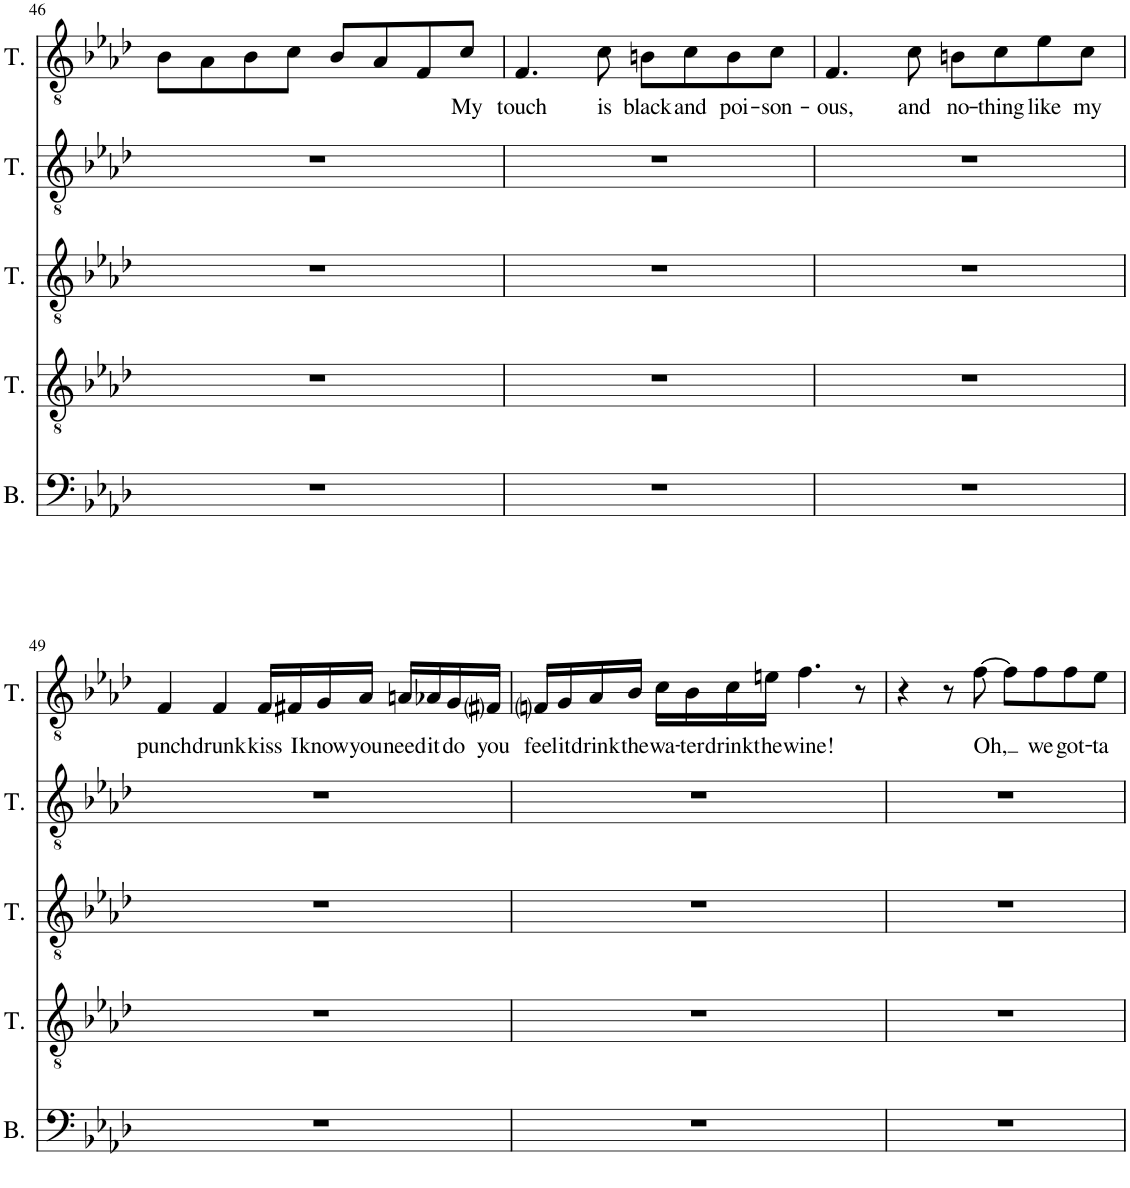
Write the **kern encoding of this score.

**kern	**kern	**kern	**kern	**kern	**text
*part5	*part4	*part3	*part2	*part1	*part1
*staff5	*staff4	*staff3	*staff2	*staff1	*staff1
*I"Bass	*I"Tenor	*I"Tenor	*I"Tenor	*I"Tenor	*
*I'B.	*I'T.	*I'T.	*I'T.	*I'T.	*
!!LO:PB:g=z
*clefF4	*clefGv2	*clefGv2	*clefGv2	*clefGv2	*
*k[b-e-a-d-]	*k[b-e-a-d-]	*k[b-e-a-d-]	*k[b-e-a-d-]	*k[b-e-a-d-]	*
*M4/4	*M4/4	*M4/4	*M4/4	*M4/4	*
=46	=46	=46	=46	=46	=46
1r	1r	1r	1r	8B-\L	.
.	.	.	.	8A-\	.
.	.	.	.	8B-\	.
.	.	.	.	8c\J	.
.	.	.	.	8B-/L	.
.	.	.	.	8A-/	.
.	.	.	.	8F/	.
!	!	!	!	!	!LO:LY:b
.	.	.	.	8c/J	My
=47	=47	=47	=47	=47	=47
!	!	!	!	!	!LO:LY:b
1r	1r	1r	1r	4.F/	touch
!	!	!	!	!	!LO:LY:b
.	.	.	.	8c\	is
!	!	!	!	!	!LO:LY:b
.	.	.	.	8Bn\L	black
!	!	!	!	!	!LO:LY:b
.	.	.	.	8c\	and
!	!	!	!	!	!LO:LY:b
.	.	.	.	8B\	poi-
!	!	!	!	!	!LO:LY:b
.	.	.	.	8c\J	-son-
=48	=48	=48	=48	=48	=48
!	!	!	!	!	!LO:LY:b
1r	1r	1r	1r	4.F/	-ous,
!	!	!	!	!	!LO:LY:b
.	.	.	.	8c\	and
!	!	!	!	!	!LO:LY:b
.	.	.	.	8Bn\L	no-
!	!	!	!	!	!LO:LY:b
.	.	.	.	8c\	-thing
!	!	!	!	!	!LO:LY:b
.	.	.	.	8e-\	like
!	!	!	!	!	!LO:LY:b
.	.	.	.	8c\J	my
!!LO:LB:g=z
=49	=49	=49	=49	=49	=49
!	!	!	!	!	!LO:LY:b
1r	1r	1r	1r	4F/	punch
!	!	!	!	!	!LO:LY:b
.	.	.	.	4F/	drunk
!	!	!	!	!	!LO:LY:b
.	.	.	.	16F/LL	kiss
!	!	!	!	!	!LO:LY:b
.	.	.	.	16F#X/	I
!	!	!	!	!	!LO:LY:b
.	.	.	.	16G/	know
!	!	!	!	!	!LO:LY:b
.	.	.	.	16A-/JJ	you
!	!	!	!	!	!LO:LY:b
.	.	.	.	16An/LL	need
!	!	!	!	!	!LO:LY:b
.	.	.	.	16A-X/	it
!	!	!	!	!	!LO:LY:b
.	.	.	.	16G/	do
!	!	!	!	!	!LO:LY:b
.	.	.	.	16F#i/JJ	you
=50	=50	=50	=50	=50	=50
!	!	!	!	!	!LO:LY:b
1r	1r	1r	1r	16Fni/LL	feel
!	!	!	!	!	!LO:LY:b
.	.	.	.	16G/	it
!	!	!	!	!	!LO:LY:b
.	.	.	.	16A-/	drink
!	!	!	!	!	!LO:LY:b
.	.	.	.	16B-/JJ	the
!	!	!	!	!	!LO:LY:b
.	.	.	.	16c\LL	wa-
!	!	!	!	!	!LO:LY:b
.	.	.	.	16B-\	-ter
!	!	!	!	!	!LO:LY:b
.	.	.	.	16c\	drinkt
!	!	!	!	!	!LO:LY:b
.	.	.	.	16en\JJ	he
!	!	!	!	!	!LO:LY:b
.	.	.	.	4.f\	wine!
.	.	.	.	8r	.
=51	=51	=51	=51	=51	=51
1r	1r	1r	1r	4r	.
.	.	.	.	8r	.
!	!	!	!	!	!LO:LY:b
.	.	.	.	[8f\	Oh,
.	.	.	.	8f\L]	.
!	!	!	!	!	!LO:LY:b
.	.	.	.	8f\	we
!	!	!	!	!	!LO:LY:b
.	.	.	.	8f\	got-
!	!	!	!	!	!LO:LY:b
.	.	.	.	8e-\J	-ta
=	=	=	=	=	=
*-	*-	*-	*-	*-	*-
